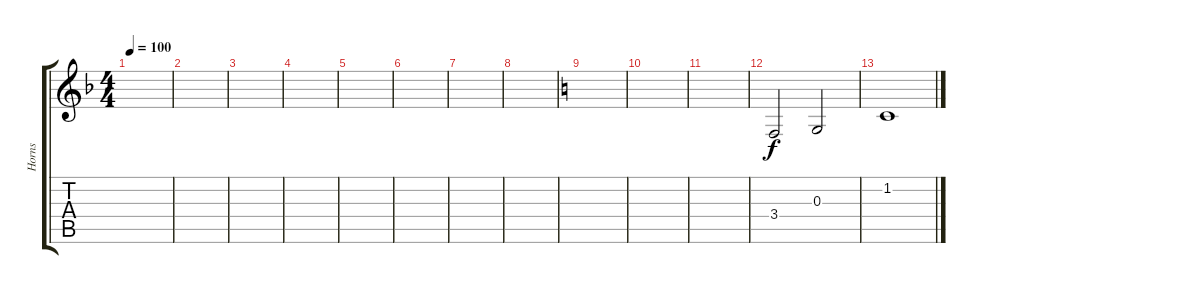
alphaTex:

\track ("Horns" "Horns") {instrument frenchhorn}
\staff {score tabs}
\tuning (E4 B3 G3 D3 A2 E2) {hide}
\ts (4 4)
\tempo 100
\clef g2
\ks dminor
|
|
|
|
|
|
|
|
\ks aminor
|
|
|
3.4.2 0.3.2 |
1.2.1
